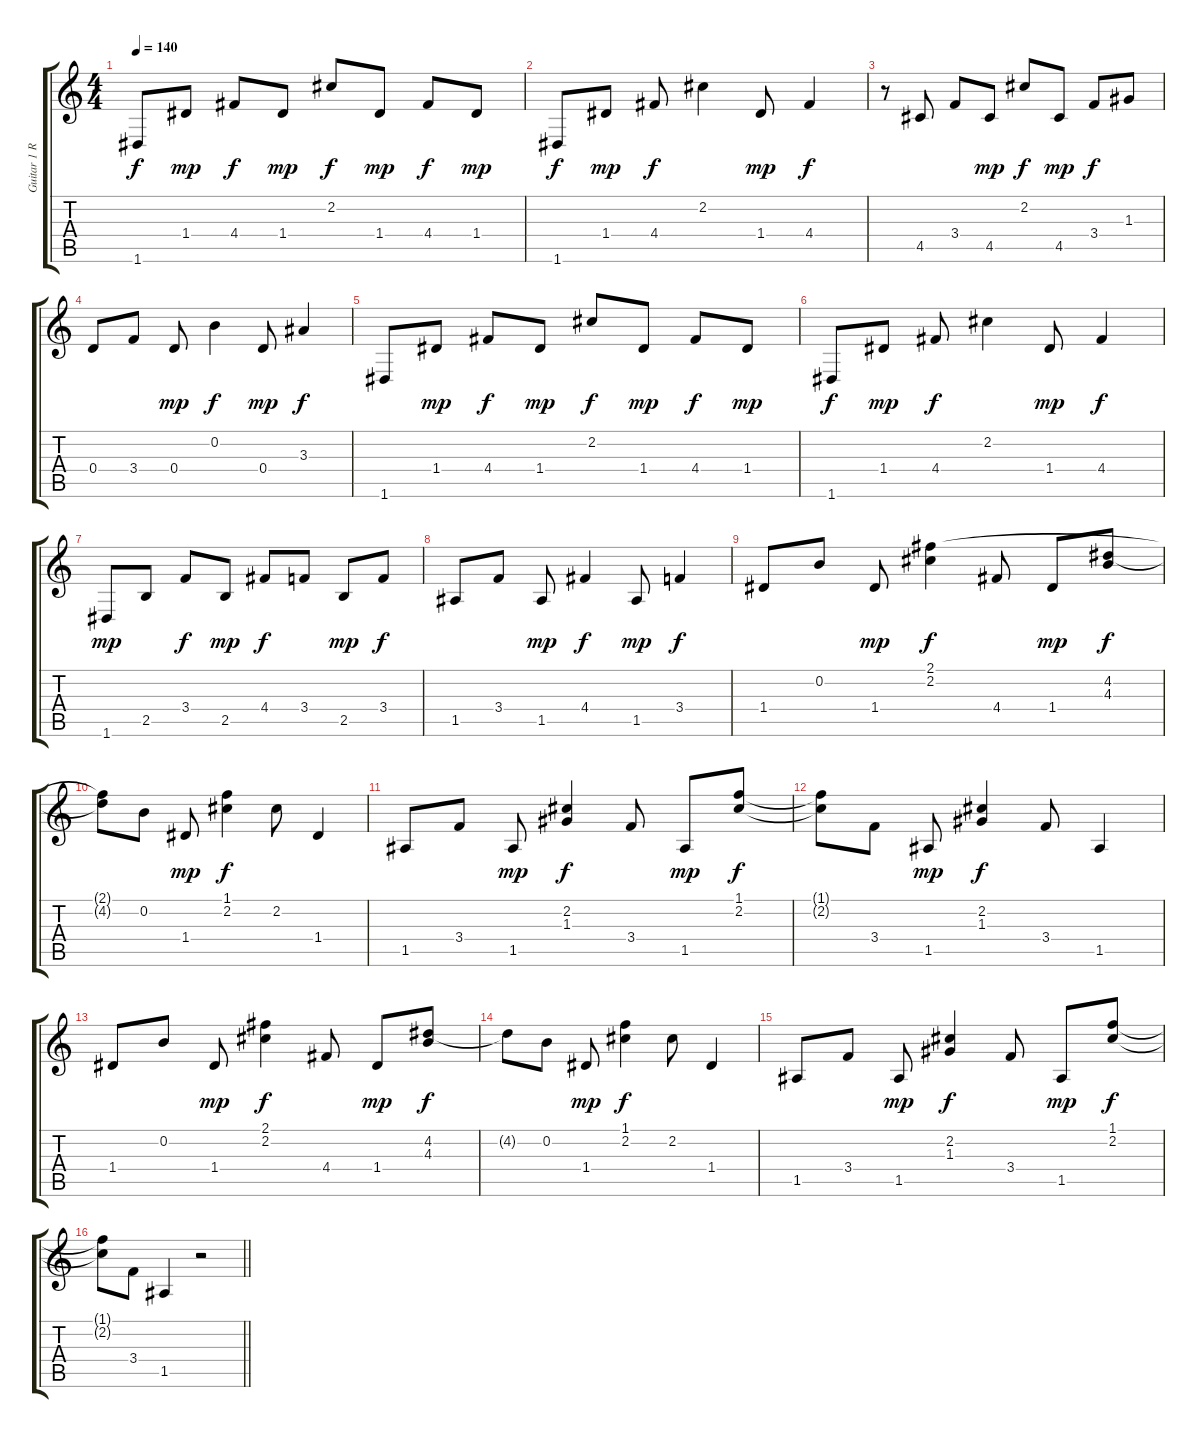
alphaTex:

\track ("Guitar 1 Ritm" "Guitar 1 R") {instrument acousticguitarnylon}
\staff {score tabs}
\tuning (E4 B3 G3 D3 A2 D2) {hide}
\ts (4 4)
\tempo 140
\clef g2
\ks c
1.6.8{dy f} 1.4.8{dy mp} 4.4.8{dy f} 1.4.8{dy mp} 2.2.8{dy f} 1.4.8{dy mp} 4.4.8{dy f} 1.4.8{dy mp} |
1.6.8{dy f} 1.4.8{dy mp} 4.4.8{dy f} 2.2.4 1.4.8{dy mp} 4.4.4{dy f} |
r.8 4.5.8 3.4.8 4.5.8{dy mp} 2.2.8{dy f} 4.5.8{dy mp} 3.4.8{dy f} 1.3.8 |
0.4.8 3.4.8 0.4.8{dy mp} 0.2.4{dy f} 0.4.8{dy mp} 3.3.4{dy f} |
1.6.8 1.4.8{dy mp} 4.4.8{dy f} 1.4.8{dy mp} 2.2.8{dy f} 1.4.8{dy mp} 4.4.8{dy f} 1.4.8{dy mp} |
1.6.8{dy f} 1.4.8{dy mp} 4.4.8{dy f} 2.2.4 1.4.8{dy mp} 4.4.4{dy f} |
1.6.8{dy mp} 2.5.8 3.4.8{dy f} 2.5.8{dy mp} 4.4.8{dy f} 3.4.8 2.5.8{dy mp} 3.4.8{dy f} |
1.5.8 3.4.8 1.5.8{dy mp} 4.4.4{dy f} 1.5.8{dy mp} 3.4.4{dy f} |
1.4.8 0.2.8 1.4.8{dy mp} (2.1 2.2).4{dy f} 4.4.8 1.4.8{dy mp} (4.2 4.3).8{dy f} |
(2.1{t} 4.2{t}).8 0.2.8 1.4.8{dy mp} (1.1 2.2).4{dy f} 2.2.8 1.4.4 |
1.5.8 3.4.8 1.5.8{dy mp} (2.2 1.3).4{dy f} 3.4.8 1.5.8{dy mp} (1.1 2.2).8{dy f} |
(1.1{t} 2.2{t}).8 3.4.8 1.5.8{dy mp} (2.2 1.3).4{dy f} 3.4.8 1.5.4 |
1.4.8 0.2.8 1.4.8{dy mp} (2.1 2.2).4{dy f} 4.4.8 1.4.8{dy mp} (4.2 4.3).8{dy f} |
4.2{t}.8 0.2.8 1.4.8{dy mp} (1.1 2.2).4{dy f} 2.2.8 1.4.4 |
1.5.8 3.4.8 1.5.8{dy mp} (2.2 1.3).4{dy f} 3.4.8 1.5.8{dy mp} (1.1 2.2).8{dy f} |
\barLineRight lightlight
(1.1{t} 2.2{t}).8 3.4.8 1.5.4 r.2
